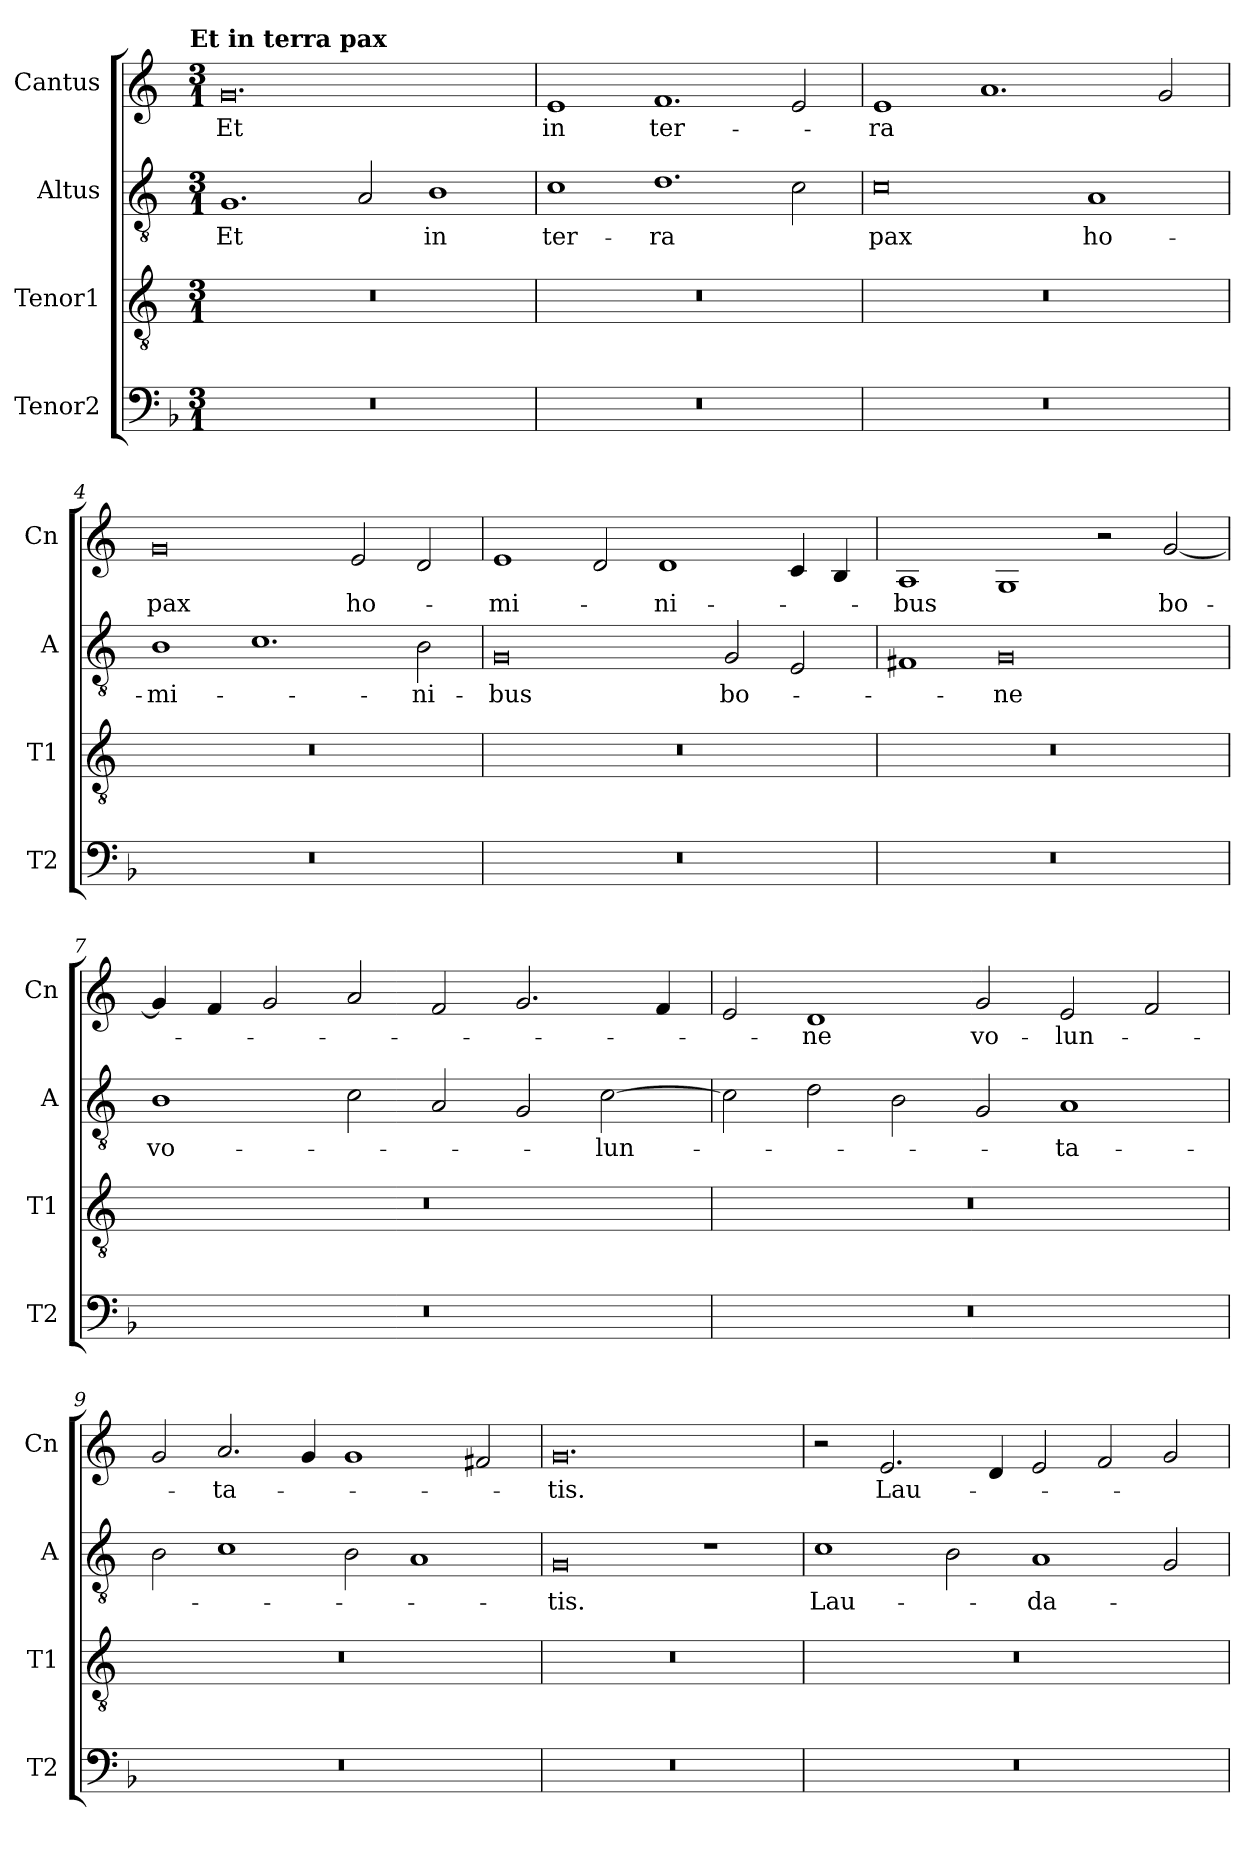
**kern	**kern	**kern	**text	**kern	**text
*part4	*part3	*part2	*part2	*part1	*part1
*staff4	*staff3	*staff2	*staff2	*staff1	*staff1
*I"Tenor2	*I"Tenor1	*I"Altus	*	*I"Cantus	*
*I'T2	*I'T1	*I'A	*	*I'Cn	*
*clefF4	*clefGv2	*clefGv2	*	*clefG2	*
*k[b-]	*k[]	*k[]	*	*k[]	*
!!LO:TX:omd:t=Et in terra pax
*M3/1	*M3/1	*M3/1	*	*M3/1	*
=1	=1	=1	=1	=1	=1
0.r	0.r	1.G	Et	0.g	Et
.	.	2A/	.	.	.
.	.	1B	in	.	.
=2	=2	=2	=2	=2	=2
0.r	0.r	1c	ter-	1e	in
.	.	1.d	-ra	1.f	ter-
.	.	2c\	.	2e/	.
=3	=3	=3	=3	=3	=3
0.r	0.r	0c	pax	1e	-ra
.	.	.	.	1.a	.
.	.	1A	ho-	.	.
.	.	.	.	2g/	.
=4	=4	=4	=4	=4	=4
0.r	0.r	1B	-mi-	0g	pax
.	.	1.c	.	.	.
.	.	.	.	2e/	ho-
.	.	2B\	-ni-	2d/	.
=5	=5	=5	=5	=5	=5
0.r	0.r	0G	-bus	1e	-mi-
.	.	.	.	2d/	.
.	.	.	.	1d	-ni-
.	.	2G/	bo-	.	.
.	.	2E/	.	4c/	.
.	.	.	.	4B/	.
=6	=6	=6	=6	=6	=6
0.r	0.r	1F#X	.	1A	-bus
.	.	0G	-ne	1G	.
.	.	.	.	2r	.
.	.	.	.	[2g/	bo-
=7	=7	=7	=7	=7	=7
0.r	0.r	1B	vo-	4g/]	.
.	.	.	.	4f/	.
.	.	.	.	2g/	.
.	.	2c\	.	2a/	.
.	.	2A/	.	2f/	.
.	.	2G/	.	2.g/	.
.	.	[2c\	-lun-	.	.
.	.	.	.	4f/	.
=8	=8	=8	=8	=8	=8
0.r	0.r	2c\]	.	2e/	.
.	.	2d\	.	1d	-ne
.	.	2B\	.	.	.
.	.	2G/	.	2g/	vo-
.	.	1A	-ta-	2e/	-lun-
.	.	.	.	2f/	.
=9	=9	=9	=9	=9	=9
0.r	0.r	2B\	.	2g/	.
.	.	1c	.	2.a/	-ta-
.	.	.	.	4g/	.
.	.	2B\	.	1g	.
.	.	1A	.	.	.
.	.	.	.	2f#X/	.
=10	=10	=10	=10	=10	=10
0.r	0.r	0G	-tis.	0.g	-tis.
.	.	1r	.	.	.
=11	=11	=11	=11	=11	=11
0.r	0.r	1c	Lau-	2r	.
.	.	.	.	2.e/	Lau-
.	.	2B\	.	.	.
.	.	.	.	4d/	.
.	.	1A	-da-	2e/	.
.	.	.	.	2f/	.
.	.	2G/	.	2g/	.
=	=	=	=	=	=
*-	*-	*-	*-	*-	*-
